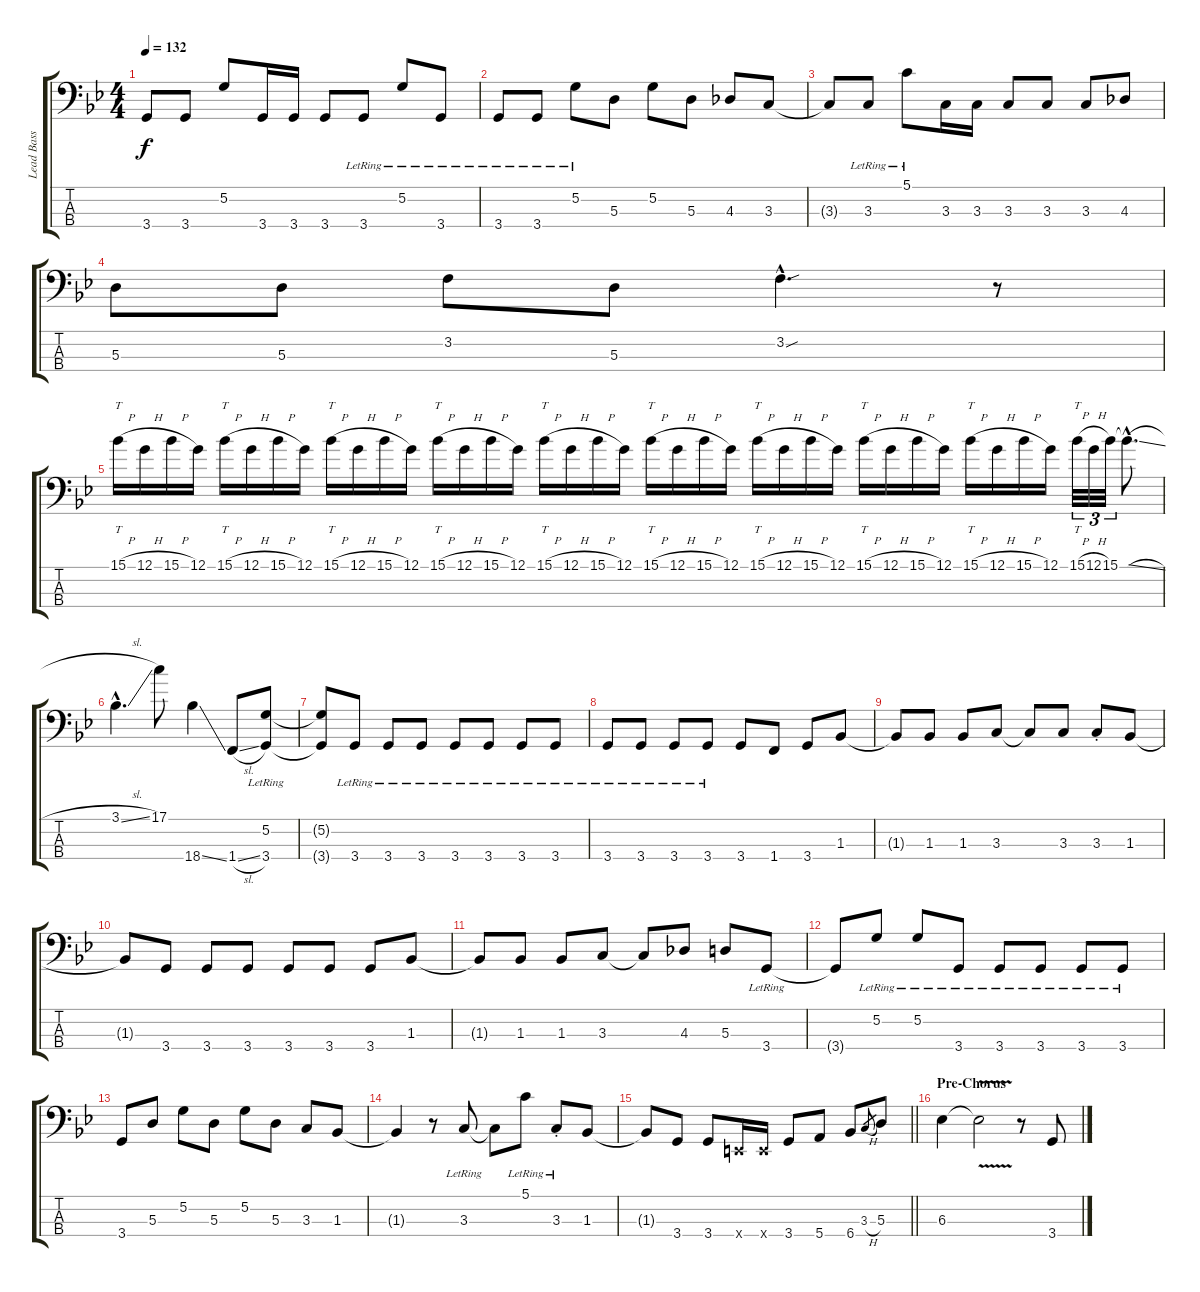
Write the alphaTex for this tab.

\track ("Lead Bass" "Lead Bass") {instrument electricbassfinger}
\staff {score tabs}
\tuning (G2 D2 A1 E1) {hide}
\ts (4 4)
\tempo 132
\clef f4
\ks bb
3.4{t}.8{dy f} 3.4.8 5.2.8 3.4.16 3.4.16 3.4.8 3.4{lr}.8 5.2{lr}.8 3.4{lr}.8 |
3.4{lr}.8 3.4{lr}.8 5.2{lr}.8 5.3.8 5.2.8 5.3.8 4.3.8 3.3.8 |
3.3{t}.8 3.3{lr}.8 5.1{lr}.8 3.3.16 3.3.16 3.3.8 3.3.8 3.3.8 4.3.8 |
5.3.8 5.3.8 3.2.8 5.3.8 3.2{sou hac}.4{d} r.8 |
15.1{h}.16{tt} 12.1{h}.16 15.1{h}.16 12.1.16 15.1{h}.16{tt} 12.1{h}.16 15.1{h}.16 12.1.16 15.1{h}.16{tt} 12.1{h}.16 15.1{h}.16 12.1.16 15.1{h}.16{tt} 12.1{h}.16 15.1{h}.16 12.1.16 15.1{h}.16{tt} 12.1{h}.16 15.1{h}.16 12.1.16 15.1{h}.16{tt} 12.1{h}.16 15.1{h}.16 12.1.16 15.1{h}.16{tt} 12.1{h}.16 15.1{h}.16 12.1.16 15.1{h}.16{tt} 12.1{h}.16 15.1{h}.16 12.1.16 15.1{h}.16{tt} 12.1{h}.16 15.1{h}.16 12.1.16 15.1{h}.32{tt tu (3 2)} 12.1{h}.32{tu (3 2)} 15.1.32{tu (3 2)} 15.1{sl hac t}.8{d} |
3.1{sl hac}.4{d} 17.1.8 18.4{ss}.4 1.4{sl}.8 (5.2{lr} 3.4{lr}).8 |
(5.2{t} 3.4{t}).8 3.4{lr}.8 3.4{lr}.8 3.4{lr}.8 3.4{lr}.8 3.4{lr}.8 3.4{lr}.8 3.4{lr}.8 |
3.4{lr}.8 3.4{lr}.8 3.4{lr}.8 3.4{lr}.8 3.4.8 1.4.8 3.4.8 1.3.8 |
1.3{t}.8 1.3.8 1.3.8 3.3.8 3.3{t}.8 3.3.8 3.3{st}.8 1.3.8 |
1.3{t}.8 3.4.8 3.4.8 3.4.8 3.4.8 3.4.8 3.4.8 1.3.8 |
1.3{t}.8 1.3.8 1.3.8 3.3.8 3.3{t}.8 4.3.8 5.3.8 3.4{lr}.8 |
3.4{t}.8 5.2{lr}.8 5.2{lr}.8 3.4{lr}.8 3.4{lr}.8 3.4{lr}.8 3.4{lr}.8 3.4{lr}.8 |
3.4.8 5.3.8 5.2.8 5.3.8 5.2.8 5.3.8 3.3.8 1.3.8 |
1.3{t}.4 r.8 3.3{lr}.8 3.3{t}.8 5.1{lr}.8 3.3{st lr}.8 1.3.8 |
\barLineRight lightlight
1.3{t}.8 3.4.8 3.4.8 0.4{x}.16 0.4{x}.16 3.4.8 5.4.8 6.4.8 3.3{h}.8{gr} 5.3.8 |
\section ("" "Pre-Chorus")
6.3.4 6.3{v t}.2 r.8 3.4{sl}.8
